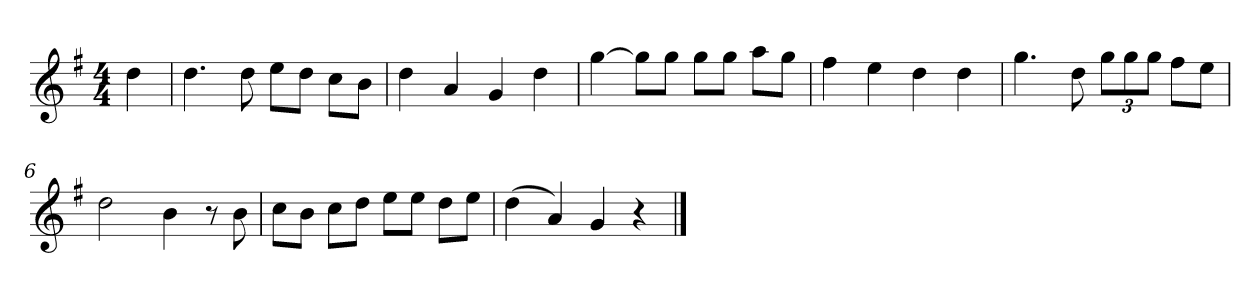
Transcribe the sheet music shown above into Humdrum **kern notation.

**kern
*part1
*staff1
*k[f#]
*M4/4
*MM120
=
4dd
=1
4.dd
8dd
8eeL
8ddJ
8ccL
8bJ
=2
4dd
4a
4g
4dd
=3
[4gg
8ggL]
8ggJ
8ggL
8ggJ
8aaL
8ggJ
=4
4ff#
4ee
4dd
4dd
=5
4.gg
8dd
12ggL
12gg
12ggJ
8ff#L
8eeJ
=6
2dd
4b
8r
8b
=7
8ccL
8bJ
8ccL
8ddJ
8eeL
8eeJ
8ddL
8eeJ
=8
(4dd
4a)
4g
4r
==
*-
